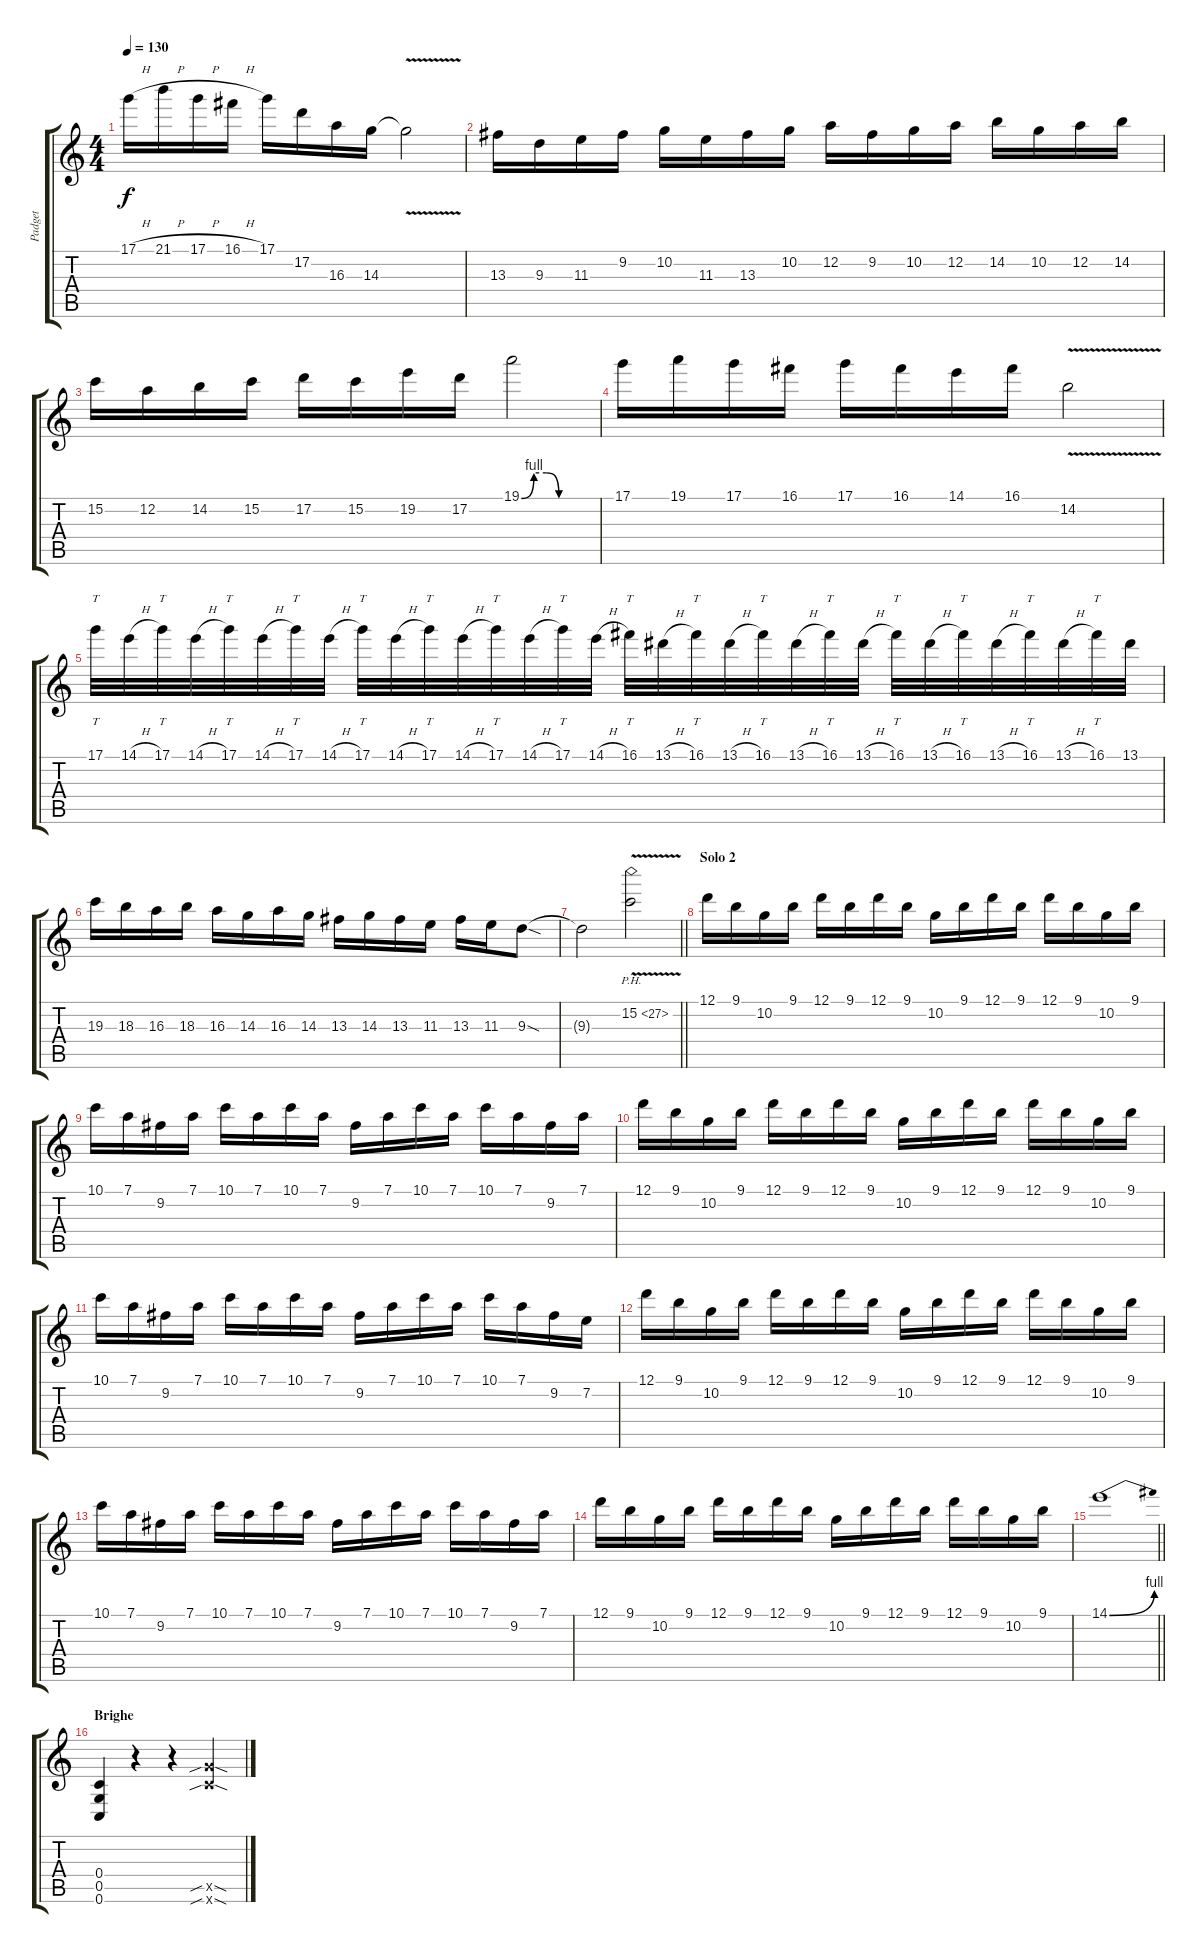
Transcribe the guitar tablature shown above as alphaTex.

\track ("Padget" "Padget") {instrument distortionguitar}
\staff {score tabs}
\tuning (D4 A3 F3 C3 G2 C2) {hide}
\ts (4 4)
\tempo 130
\clef g2
\ks c
17.1{h}.16{dy f} 21.1{h}.16 17.1{h}.16 16.1{h}.16 17.1.16 17.2.16 16.3.16 14.3.16 14.3{v t}.2 |
13.3.16 9.3.16 11.3.16 9.2.16 10.2.16 11.3.16 13.3.16 10.2.16 12.2.16 9.2.16 10.2.16 12.2.16 14.2.16 10.2.16 12.2.16 14.2.16 |
15.2.16 12.2.16 14.2.16 15.2.16 17.2.16 15.2.16 19.2.16 17.2.16 19.1{be (custom 0 0 10 4 20 4 30 0 60 0)}.2 |
17.1.16 19.1.16 17.1.16 16.1.16 17.1.16 16.1.16 14.1.16 16.1.16 14.2{v}.2 |
17.1.32{tt} 14.1{h}.32 17.1.32{tt} 14.1{h}.32 17.1.32{tt} 14.1{h}.32 17.1.32{tt} 14.1{h}.32 17.1.32{tt} 14.1{h}.32 17.1.32{tt} 14.1{h}.32 17.1.32{tt} 14.1{h}.32 17.1.32{tt} 14.1{h}.32 16.1.32{tt} 13.1{h}.32 16.1.32{tt} 13.1{h}.32 16.1.32{tt} 13.1{h}.32 16.1.32{tt} 13.1{h}.32 16.1.32{tt} 13.1{h}.32 16.1.32{tt} 13.1{h}.32 16.1.32{tt} 13.1{h}.32 16.1.32{tt} 13.1.32 |
19.3.16 18.3.16 16.3.16 18.3.16 16.3.16 14.3.16 16.3.16 14.3.16 13.3.16 14.3.16 13.3.16 11.3.16 13.3.16 11.3.16 9.3{sod}.8 |
\barLineRight lightlight
9.3{t}.2 15.2{ph 12 v}.2 |
\section ("" "Solo 2")
12.1.16 9.1.16 10.2.16 9.1.16 12.1.16 9.1.16 12.1.16 9.1.16 10.2.16 9.1.16 12.1.16 9.1.16 12.1.16 9.1.16 10.2.16 9.1.16 |
10.1.16 7.1.16 9.2.16 7.1.16 10.1.16 7.1.16 10.1.16 7.1.16 9.2.16 7.1.16 10.1.16 7.1.16 10.1.16 7.1.16 9.2.16 7.1.16 |
12.1.16 9.1.16 10.2.16 9.1.16 12.1.16 9.1.16 12.1.16 9.1.16 10.2.16 9.1.16 12.1.16 9.1.16 12.1.16 9.1.16 10.2.16 9.1.16 |
10.1.16 7.1.16 9.2.16 7.1.16 10.1.16 7.1.16 10.1.16 7.1.16 9.2.16 7.1.16 10.1.16 7.1.16 10.1.16 7.1.16 9.2.16 7.2.16 |
12.1.16 9.1.16 10.2.16 9.1.16 12.1.16 9.1.16 12.1.16 9.1.16 10.2.16 9.1.16 12.1.16 9.1.16 12.1.16 9.1.16 10.2.16 9.1.16 |
10.1.16 7.1.16 9.2.16 7.1.16 10.1.16 7.1.16 10.1.16 7.1.16 9.2.16 7.1.16 10.1.16 7.1.16 10.1.16 7.1.16 9.2.16 7.1.16 |
12.1.16 9.1.16 10.2.16 9.1.16 12.1.16 9.1.16 12.1.16 9.1.16 10.2.16 9.1.16 12.1.16 9.1.16 12.1.16 9.1.16 10.2.16 9.1.16 |
\barLineRight lightlight
14.1{be (bend 0 0 60 4)}.1 |
\section ("" "Brighe")
(0.4 0.5 0.6).4 r.4 r.4 (12.5{sib sod x} 12.6{sib sod x}).4
